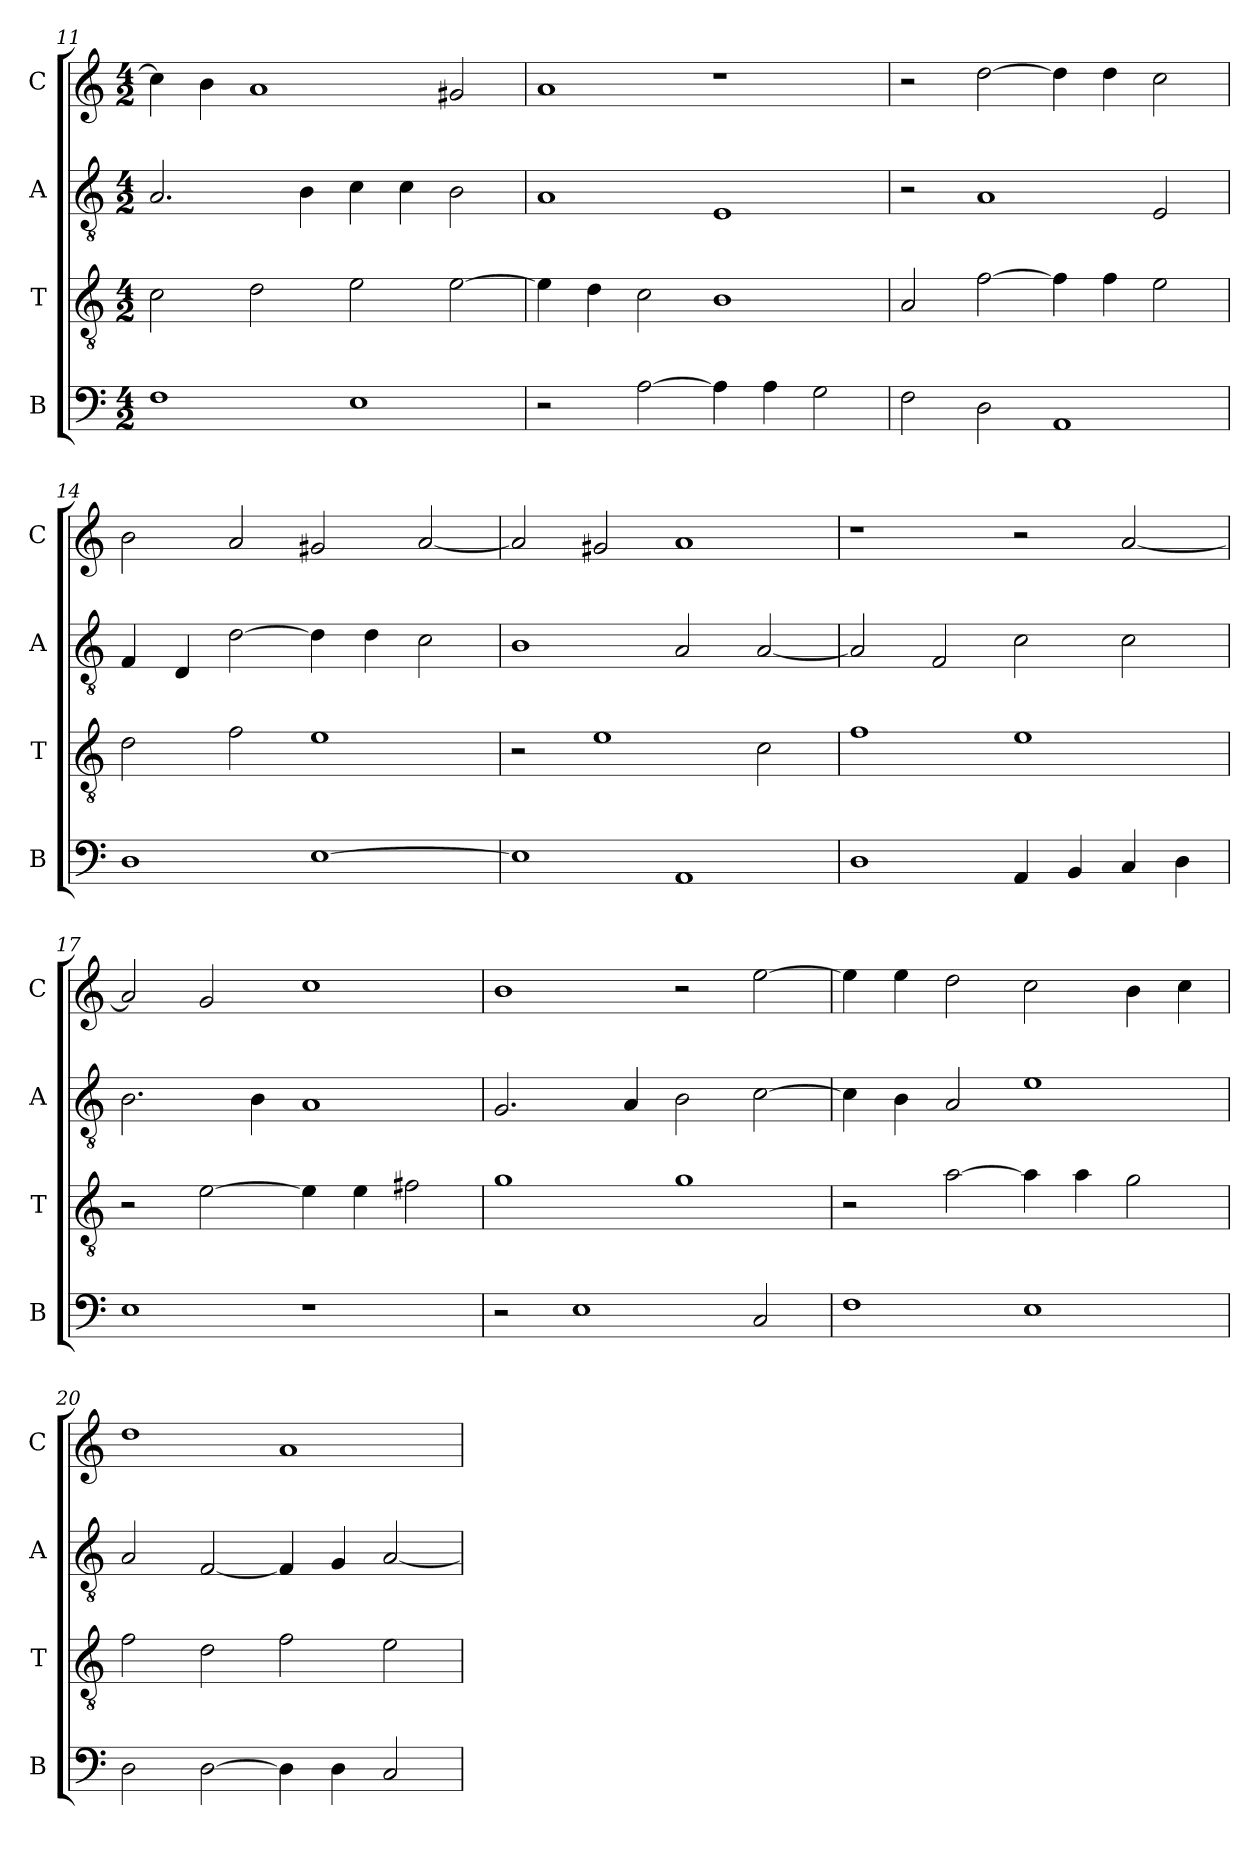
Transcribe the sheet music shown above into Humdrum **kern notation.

**kern	**kern	**kern	**kern
*part4	*part3	*part2	*part1
*staff4	*staff3	*staff2	*staff1
*I"B	*I"T	*I"A	*I"C
*I'B	*I'T	*I'A	*I'C
!!LO:LB:g=z
*clefF4	*clefGv2	*clefGv2	*clefG2
*	*ITrd7c12	*ITrd7c12	*
*k[]	*k[]	*k[]	*k[]
*C:	*C:	*C:	*C:
*M4/2	*M4/2	*M4/2	*M4/2
=11	=11	=11	=11
1Fi	2Ci\	2.AAi/	4cci\]
.	.	.	4bi\
.	2Di\	.	1ai
.	.	4BBi\	.
1Ei	2Ei\	4Ci\	.
.	.	4Ci\	.
.	[>2Ei\	2BBi\	2g#Xi/
=12	=12	=12	=12
2r	4Ei\]	1AAi	1ai
.	4Di\	.	.
[>2Ai\	2Ci\	.	.
4Ai\]	1BBi	1EEi	1r
4Ai\	.	.	.
2Gi\	.	.	.
=13	=13	=13	=13
2Fi\	2AAi/	2r	2r
2Di\	[>2Fi\	1AAi	[>2ddi\
1AAi	4Fi\]	.	4ddi\]
.	4Fi\	.	4ddi\
.	2Ei\	2EEi/	2cci\
!!LO:PB:g=z
=14	=14	=14	=14
1Di	2Di\	4FFi/	2bi\
.	.	4DDi/	.
.	2Fi\	[>2Di\	2ai/
[>1Ei	1Ei	4Di\]	2g#Xi/
.	.	4Di\	.
.	.	2Ci\	[<2ai/
=15	=15	=15	=15
1Ei]	2r	1BBi	2ai/]
.	1Ei	.	2g#Xi/
1AAi	.	2AAi/	1ai
.	2Ci\	[<2AAi/	.
=16	=16	=16	=16
1Di	1Fi	2AAi/]	1r
.	.	2FFi/	.
4AAi/	1Ei	2Ci\	2r
4BBi/	.	.	.
4Ci/	.	2Ci\	[<2ai/
4Di\	.	.	.
!!LO:LB:g=z
=17	=17	=17	=17
1Ei	2r	2.BBi\	2ai/]
.	[>2Ei\	.	2gi/
.	.	4BBi\	.
1r	4Ei\]	1AAi	1cci
.	4Ei\	.	.
.	2F#Xi\	.	.
=18	=18	=18	=18
2r	1Gi	2.GGi/	1bi
1Ei	.	.	.
.	.	4AAi/	.
.	1Gi	2BBi\	2r
2Ci/	.	[>2Ci\	[>2eei\
=19	=19	=19	=19
1Fi	2r	4Ci\]	4eei\]
.	.	4BBi\	4eei\
.	[>2Ai\	2AAi/	2ddi\
1Ei	4Ai\]	1Ei	2cci\
.	4Ai\	.	.
.	2Gi\	.	4bi\
.	.	.	4cci\
!!LO:PB:g=z
=20	=20	=20	=20
2Di\	2Fi\	2AAi/	1ddi
[>2Di\	2Di\	[<2FFi/	.
4Di\]	2Fi\	4FFi/]	1ai
4Di\	.	4GGi/	.
2Ci/	2Ei\	[<2AAi/	.
=	=	=	=
*-	*-	*-	*-
